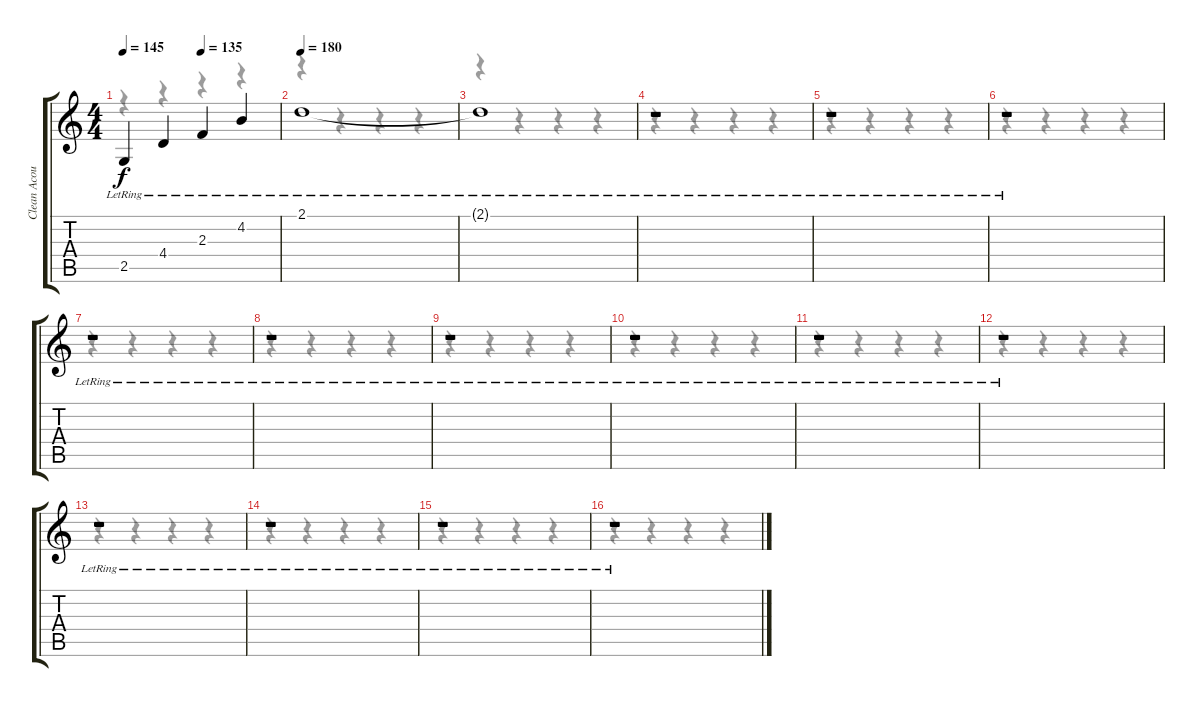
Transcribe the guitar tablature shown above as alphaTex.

\track ("Clean Acoustic" "Clean Acou") {instrument acousticguitarsteel}
\staff {score tabs}
\tuning (C4 G3 Eb3 Bb2 F2 C2) {hide}
\voice
\ts (4 4)
\tempo 145
\tempo (135 0.5)
\clef g2
\ks c
2.5{lr}.4{dy f} 4.4{lr}.4 2.3{lr}.4 4.2{lr}.4 |
\tempo 180
2.1{lr}.1 |
2.1{lr t}.1 |
r.1 |
r.1 |
r.1 |
r.1 |
r.1 |
r.1 |
r.1 |
r.1 |
r.1 |
r.1 |
r.1 |
r.1 |
r.1
\voice
\clef g2
\ottava regular
\simile none
\ks c
r.4{dy f} r.4 r.4 r.4 |
r.4 r.4 r.4 r.4 |
r.4 r.4 r.4 r.4 |
r.4 r.4 r.4 r.4 |
r.4 r.4 r.4 r.4 |
r.4 r.4 r.4 r.4 |
r.4 r.4 r.4 r.4 |
r.4 r.4 r.4 r.4 |
r.4 r.4 r.4 r.4 |
r.4 r.4 r.4 r.4 |
r.4 r.4 r.4 r.4 |
r.4 r.4 r.4 r.4 |
r.4 r.4 r.4 r.4 |
r.4 r.4 r.4 r.4 |
r.4 r.4 r.4 r.4 |
r.4 r.4 r.4 r.4
